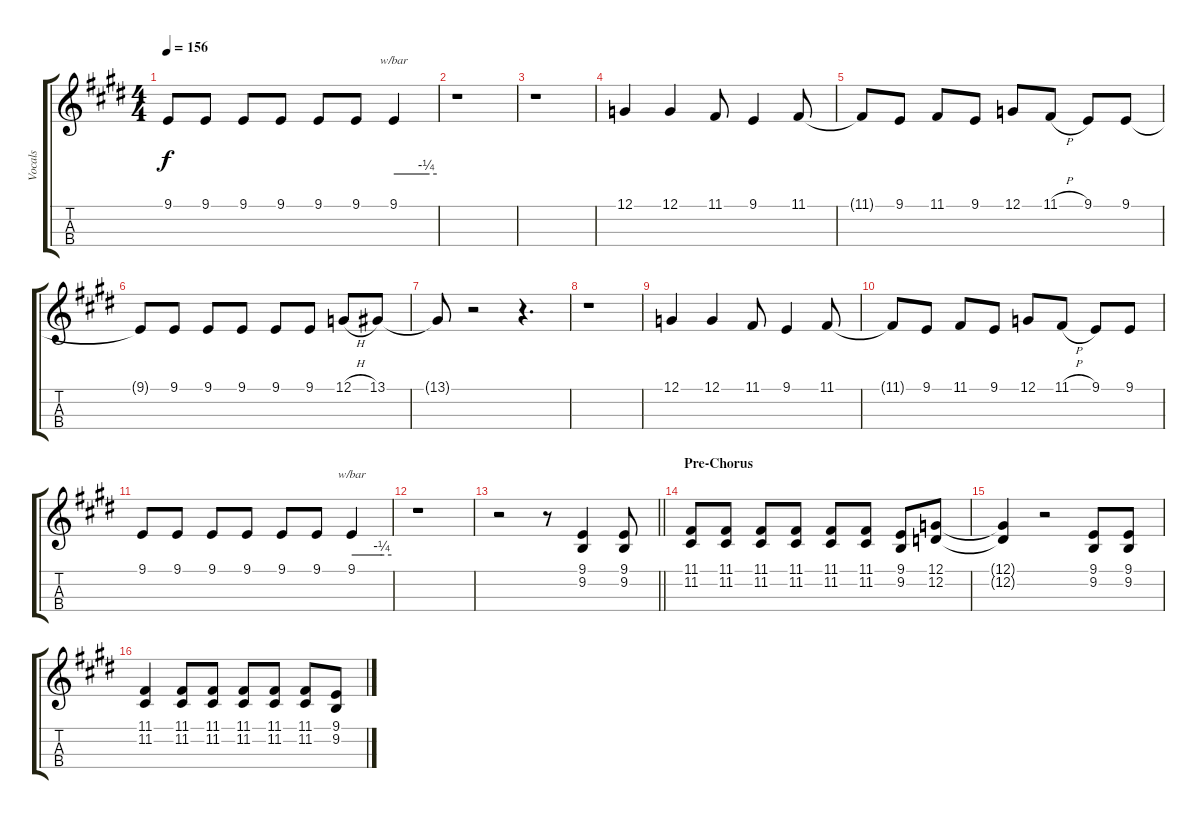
\track ("Vocals" "Vocals") {instrument synthvoice}
\staff {score tabs}
\tuning (G3 D3 A2 E2) {hide}
\ts (4 4)
\tempo 156
\clef g2
\ks c#minor
9.1{t}.8{dy f} 9.1.8 9.1.8 9.1.8 9.1.8 9.1.8 9.1.4{tbe (custom default 0 0 45 -1 60 -1)} |
r.1 |
\ks e
r.1 |
\ks c#minor
12.1.4 12.1.4 11.1.8 9.1.4 11.1.8 |
11.1{t}.8 9.1.8 11.1.8 9.1.8 12.1.8 11.1{h}.8 9.1.8 9.1.8 |
\ks e
9.1{t}.8 9.1.8 9.1.8 9.1.8 9.1.8 9.1.8 12.1{h}.8 13.1.8 |
\ks c#minor
13.1{t}.8 r.2 r.4{d} |
r.1 |
\ks e
12.1.4 12.1.4 11.1.8 9.1.4 11.1.8 |
\ks c#minor
11.1{t}.8 9.1.8 11.1.8 9.1.8 12.1.8 11.1{h}.8 9.1.8 9.1.8 |
9.1.8 9.1.8 9.1.8 9.1.8 9.1.8 9.1.8 9.1.4{tbe (custom default 0 0 45 -1 60 -1)} |
\ks e
r.1 |
\barLineRight lightlight
\ks c#minor
r.2 r.8 (9.1 9.2).4 (9.1 9.2).8 |
\section ("" "Pre-Chorus")
(11.1 11.2).8 (11.1 11.2).8 (11.1 11.2).8 (11.1 11.2).8 (11.1 11.2).8 (11.1 11.2).8 (9.1 9.2).8 (12.1 12.2).8 |
\ks e
(12.1{t} 12.2{t}).4 r.2 (9.1 9.2).8 (9.1 9.2).8 |
\ks c#minor
(11.1 11.2).4 (11.1 11.2).8 (11.1 11.2).8 (11.1 11.2).8 (11.1 11.2).8 (11.1 11.2).8 (9.1 9.2).8
